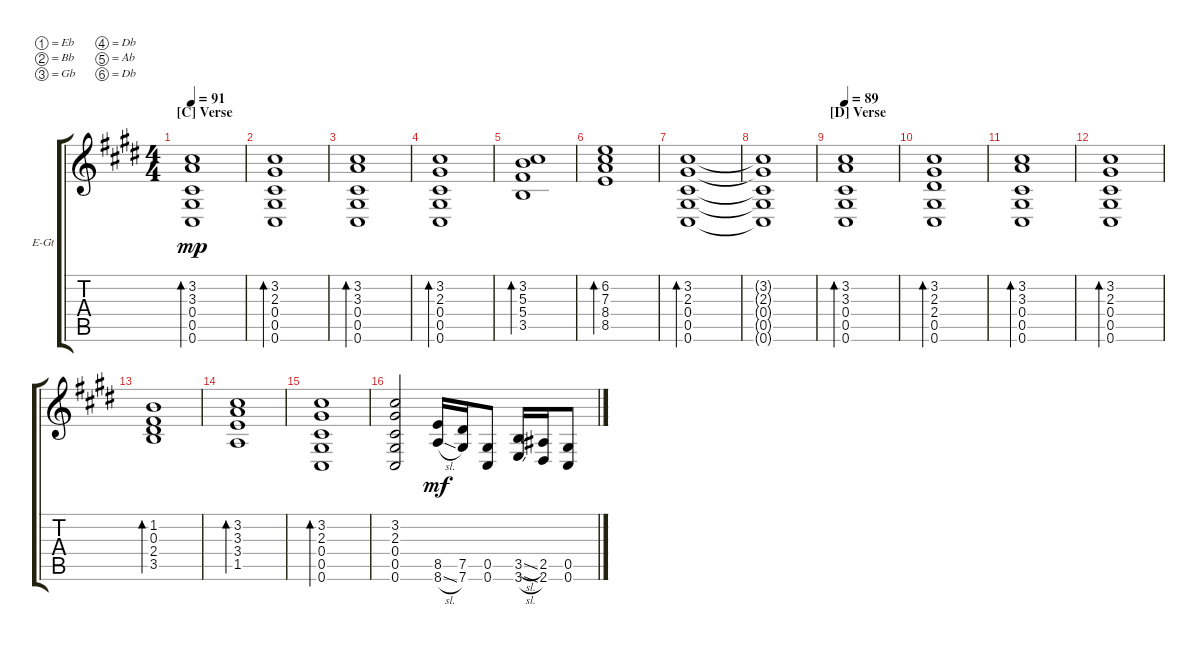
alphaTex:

\defaultSystemsLayout 4
\bracketExtendMode groupsimilarinstruments
\firstSystemTrackNameOrientation horizontal
\otherSystemsTrackNameOrientation horizontal
\track ("Myles" "E-Gt") {instrument distortionguitar}
\staff {score tabs}
\tuning (Eb4 Bb3 Gb3 Db3 Ab2 Db2)
\ts (4 4)
\section ("C" "Verse")
\tempo 91
\clef g2
\ks c#minor
(0.5 0.6 3.3 3.2 0.4).1{bd 144 dy mp} |
(0.5 2.3 0.4 3.2 0.6).1{bd 132} |
(0.5 0.4 3.3 0.6 3.2).1{bd 104} |
(0.5 0.4 2.3 0.6 3.2).1{bd 132} |
(5.4 5.3 3.2 3.5).1{bd 129} |
(8.5 8.4 7.3 6.2).1{bd 126} |
(0.5 0.4 2.3 0.6 3.2).1{bd 30} |
(0.5{t} 0.4{t} 2.3{t} 0.6{t} 3.2{t}).1 |
\section ("D" "Verse")
\tempo 89
(0.5 0.6 3.3 3.2 0.4).1{bd 144} |
(0.5 2.3 2.4 3.2 0.6).1{bd 132} |
(0.5 0.4 3.3 0.6 3.2).1{bd 104} |
(0.5 0.4 2.3 0.6 3.2).1{bd 132} |
(2.4 0.3 3.5 1.2).1{bd 129} |
(1.5 3.4 3.3 3.2).1{bd 126} |
(0.5 0.4 2.3 0.6 3.2).1{bd 30} |
(0.5 0.4 2.3 0.6 3.2).2 (8.6{sl} 8.5).16{dy mf} (7.6 7.5).16 (0.6 0.5).8 (3.6{sl} 3.5{sl}).16 (2.6 2.5).16 (0.6 0.5).8
